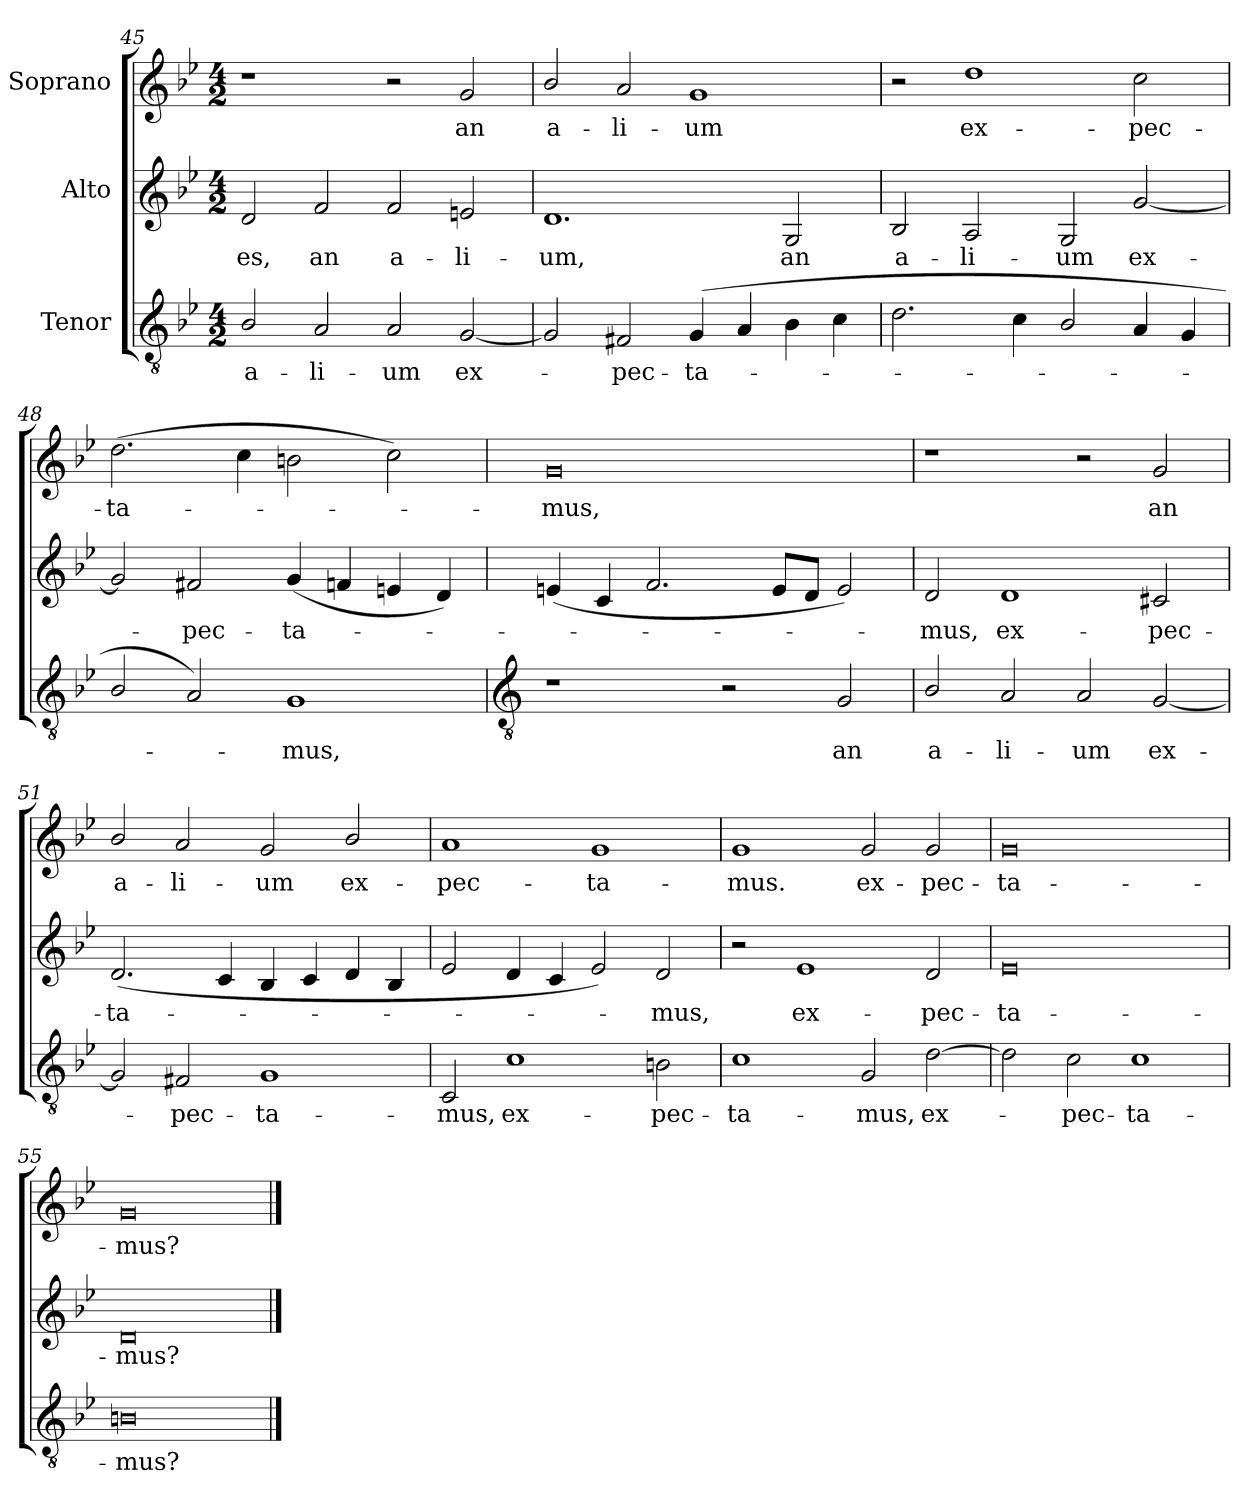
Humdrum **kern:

**kern	**text	**kern	**text	**kern	**text
*part3	*part3	*part2	*part2	*part1	*part1
*staff3	*staff3	*staff2	*staff2	*staff1	*staff1
*I"Tenor	*	*I"Alto	*	*I"Soprano	*
*clefGv2	*	*clefG2	*	*clefG2	*
*k[b-e-]	*	*k[b-e-]	*	*k[b-e-]	*
*B-:	*	*B-:	*	*B-:	*
*M4/2	*	*M4/2	*	*M4/2	*
=45	=45	=45	=45	=45	=45
!	!LO:LY:b	!	!LO:LY:b	!	!
2B-/	a-	2d	es,	1r	.
!	!LO:LY:b	!	!LO:LY:b	!	!
2A/	-li-	2f	an	.	.
!	!LO:LY:b	!	!LO:LY:b	!	!
2A/	-um	2f	a-	2r	.
!	!LO:LY:b	!	!LO:LY:b	!	!LO:LY:b
[2G	ex-	2en	-li-	2g	an
=46	=46	=46	=46	=46	=46
!	!	!	!LO:LY:b	!	!LO:LY:b
2G]	.	1.d	-um,	2b-/	a-
!	!LO:LY:b	!	!	!	!LO:LY:b
2F#X	pec-	.	.	2a/	-li-
!	!LO:LY:b	!	!	!	!LO:LY:b
(<4G	-ta-	.	.	1g	-um
4A	.	.	.	.	.
!	!	!	!LO:LY:b	!	!
4B-	.	2G	an	.	.
4c	.	.	.	.	.
=47	=47	=47	=47	=47	=47
!	!	!	!LO:LY:b	!	!
2.d	.	2B-	a-	2r	.
!	!	!	!LO:LY:b	!	!LO:LY:b
.	.	2A	-li-	1dd	ex-
4c	.	.	.	.	.
!	!	!	!LO:LY:b	!	!
2B-/	.	2G	-um	.	.
!	!	!	!LO:LY:b	!	!LO:LY:b
4A	.	[2g	ex-	2cc	-pec-
4G	.	.	.	.	.
=48	=48	=48	=48	=48	=48
!	!	!	!	!	!LO:LY:b
2B-/	.	2g]	.	(>2.dd	-ta-
!	!	!	!LO:LY:b	!	!
2A/)	.	2f#X	pec-	.	.
.	.	.	.	4cc	.
!	!LO:LY:b	!	!LO:LY:b	!	!
1G	mus,	(<4g	-ta-	2bn	.
.	.	4fn	.	.	.
.	.	4en	.	2cc)	.
.	.	4d)	.	.	.
!!LO:LB:g=z
=49	=49	=49	=49	=49	=49
*clefGv2	*	*	*	*	*
!	!	!	!	!	!LO:LY:b
1r	.	(<4en	.	0g	mus,
.	.	4c	.	.	.
.	.	2.f	.	.	.
2r	.	.	.	.	.
.	.	8eL	.	.	.
.	.	8dJ	.	.	.
!	!LO:LY:b	!	!	!	!
2G	an	2e)	.	.	.
=50	=50	=50	=50	=50	=50
!	!LO:LY:b	!	!LO:LY:b	!	!
2B-/	a-	2d	mus,	1r	.
!	!LO:LY:b	!	!LO:LY:b	!	!
2A/	-li-	1d	ex-	.	.
!	!LO:LY:b	!	!	!	!
2A/	-um	.	.	2r	.
!	!LO:LY:b	!	!LO:LY:b	!	!LO:LY:b
[2G	ex-	2c#X	-pec-	2g	an
=51	=51	=51	=51	=51	=51
!	!	!	!LO:LY:b	!	!LO:LY:b
2G]	.	(<2.d	-ta-	2b-/	a-
!	!LO:LY:b	!	!	!	!LO:LY:b
2F#X	pec-	.	.	2a/	-li-
.	.	4c	.	.	.
!	!LO:LY:b	!	!	!	!LO:LY:b
1G	-ta-	4B-	.	2g	-um
.	.	4c	.	.	.
!	!	!	!	!	!LO:LY:b
.	.	4d	.	2b-/	ex-
.	.	4B-	.	.	.
=52	=52	=52	=52	=52	=52
!	!LO:LY:b	!	!	!	!LO:LY:b
2C	-mus,	2e-	.	1a/	-pec-
!	!LO:LY:b	!	!	!	!
1c	ex-	4d	.	.	.
.	.	4c	.	.	.
!	!	!	!	!	!LO:LY:b
.	.	2e-)	.	1g	-ta-
!	!LO:LY:b	!	!LO:LY:b	!	!
2Bn	-pec-	2d	mus,	.	.
=53	=53	=53	=53	=53	=53
!	!LO:LY:b	!	!	!	!LO:LY:b
1c	-ta-	2r	.	1g	-mus.
!	!	!	!LO:LY:b	!	!
.	.	1e-	ex-	.	.
!	!LO:LY:b	!	!	!	!LO:LY:b
2G	-mus,	.	.	2g	ex-
!	!LO:LY:b	!	!LO:LY:b	!	!LO:LY:b
[2d	ex-	2d	-pec-	2g	-pec-
=54	=54	=54	=54	=54	=54
!	!	!	!LO:LY:b	!	!LO:LY:b
2d]	.	0e-	-ta-	0g	-ta-
!	!LO:LY:b	!	!	!	!
2c	pec-	.	.	.	.
!	!LO:LY:b	!	!	!	!
1c	-ta-	.	.	.	.
=55	=55	=55	=55	=55	=55
!	!LO:LY:b	!	!LO:LY:b	!	!LO:LY:b
0Bn	-mus?	0d	-mus?	0g	-mus?
==	==	==	==	==	==
*-	*-	*-	*-	*-	*-
